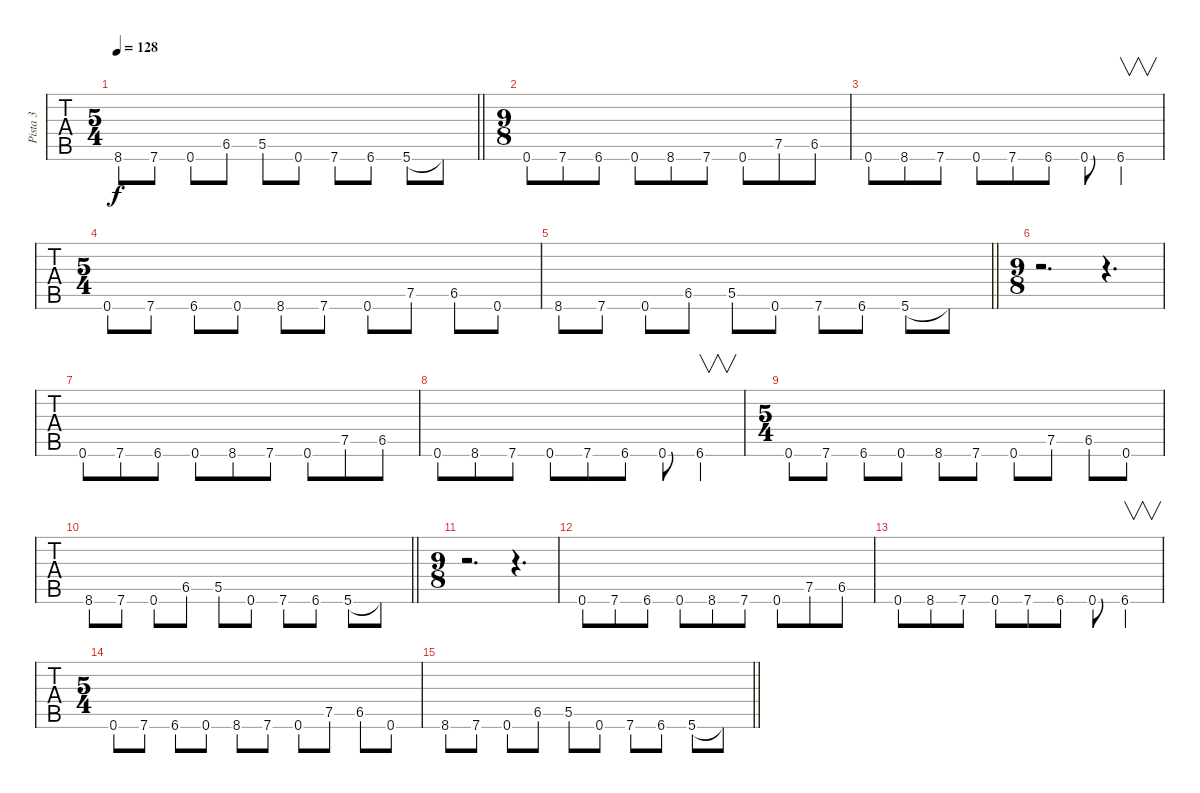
\track ("Pista 3" "Pista 3") {instrument overdrivenguitar}
\staff {tabs}
\tuning (E4 B3 G3 D3 A2 E2) {hide}
\ts (5 4)
\tempo 128
\clef g2
\barLineRight lightlight
\ks c
8.6.8{dy f} 7.6.8 0.6.8 6.5.8 5.5.8 0.6.8 7.6.8 6.6.8 5.6.8 5.6{t}.8 |
\ts (9 8)
0.6.8 7.6.8 6.6.8 0.6.8 8.6.8 7.6.8 0.6.8 7.5.8 6.5.8 |
0.6.8 8.6.8 7.6.8 0.6.8 7.6.8 6.6.8 0.6.8 6.6.4{v} |
\ts (5 4)
0.6.8 7.6.8 6.6.8 0.6.8 8.6.8 7.6.8 0.6.8 7.5.8 6.5.8 0.6.8 |
\barLineRight lightlight
8.6.8 7.6.8 0.6.8 6.5.8 5.5.8 0.6.8 7.6.8 6.6.8 5.6.8 5.6{t}.8 |
\ts (9 8)
r.2{d} r.4{d} |
0.6.8 7.6.8 6.6.8 0.6.8 8.6.8 7.6.8 0.6.8 7.5.8 6.5.8 |
0.6.8 8.6.8 7.6.8 0.6.8 7.6.8 6.6.8 0.6.8 6.6.4{v} |
\ts (5 4)
0.6.8 7.6.8 6.6.8 0.6.8 8.6.8 7.6.8 0.6.8 7.5.8 6.5.8 0.6.8 |
\barLineRight lightlight
8.6.8 7.6.8 0.6.8 6.5.8 5.5.8 0.6.8 7.6.8 6.6.8 5.6.8 5.6{t}.8 |
\ts (9 8)
r.2{d} r.4{d} |
0.6.8 7.6.8 6.6.8 0.6.8 8.6.8 7.6.8 0.6.8 7.5.8 6.5.8 |
0.6.8 8.6.8 7.6.8 0.6.8 7.6.8 6.6.8 0.6.8 6.6.4{v} |
\ts (5 4)
0.6.8 7.6.8 6.6.8 0.6.8 8.6.8 7.6.8 0.6.8 7.5.8 6.5.8 0.6.8 |
\barLineRight lightlight
8.6.8 7.6.8 0.6.8 6.5.8 5.5.8 0.6.8 7.6.8 6.6.8 5.6.8 5.6{t}.8
